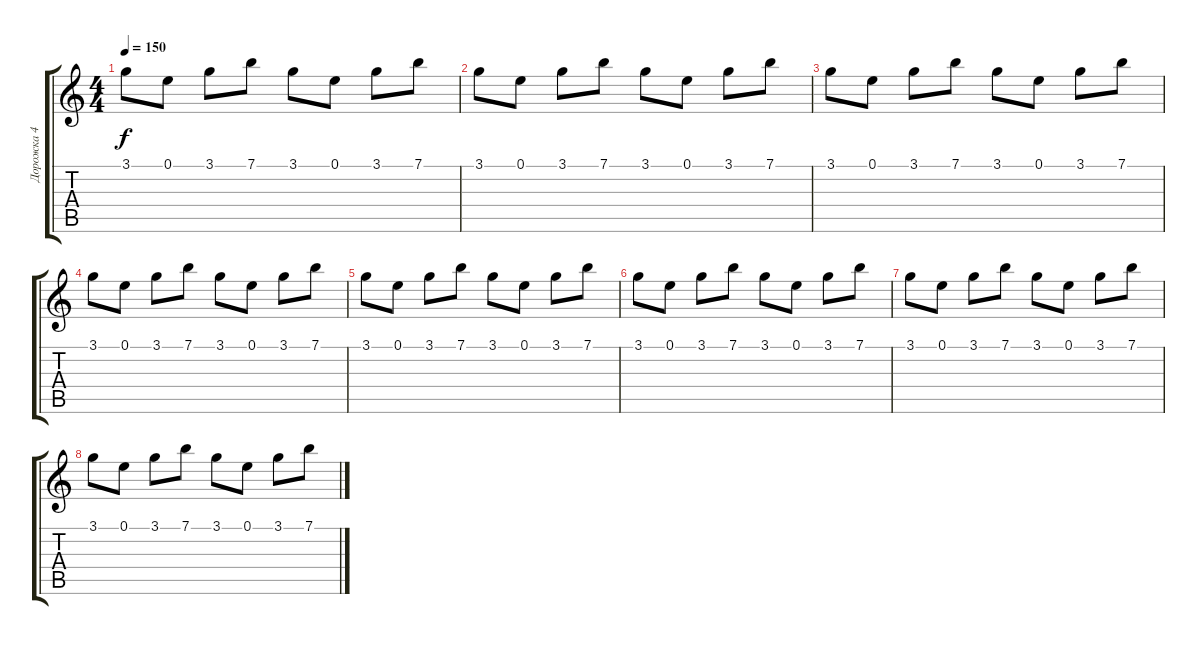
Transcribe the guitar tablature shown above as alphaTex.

\track ("Дорожка 4" "Дорожка 4") {instrument acousticguitarnylon}
\staff {score tabs}
\tuning (E4 B3 G3 D3 A2 E2) {hide}
\ts (4 4)
\tempo 150
\clef g2
\ks c
3.1.8{dy f} 0.1.8 3.1.8 7.1.8 3.1.8 0.1.8 3.1.8 7.1.8 |
3.1.8 0.1.8 3.1.8 7.1.8 3.1.8 0.1.8 3.1.8 7.1.8 |
3.1.8 0.1.8 3.1.8 7.1.8 3.1.8 0.1.8 3.1.8 7.1.8 |
3.1.8 0.1.8 3.1.8 7.1.8 3.1.8 0.1.8 3.1.8 7.1.8 |
3.1.8 0.1.8 3.1.8 7.1.8 3.1.8 0.1.8 3.1.8 7.1.8 |
3.1.8 0.1.8 3.1.8 7.1.8 3.1.8 0.1.8 3.1.8 7.1.8 |
3.1.8 0.1.8 3.1.8 7.1.8 3.1.8 0.1.8 3.1.8 7.1.8 |
3.1.8 0.1.8 3.1.8 7.1.8 3.1.8 0.1.8 3.1.8 7.1.8
